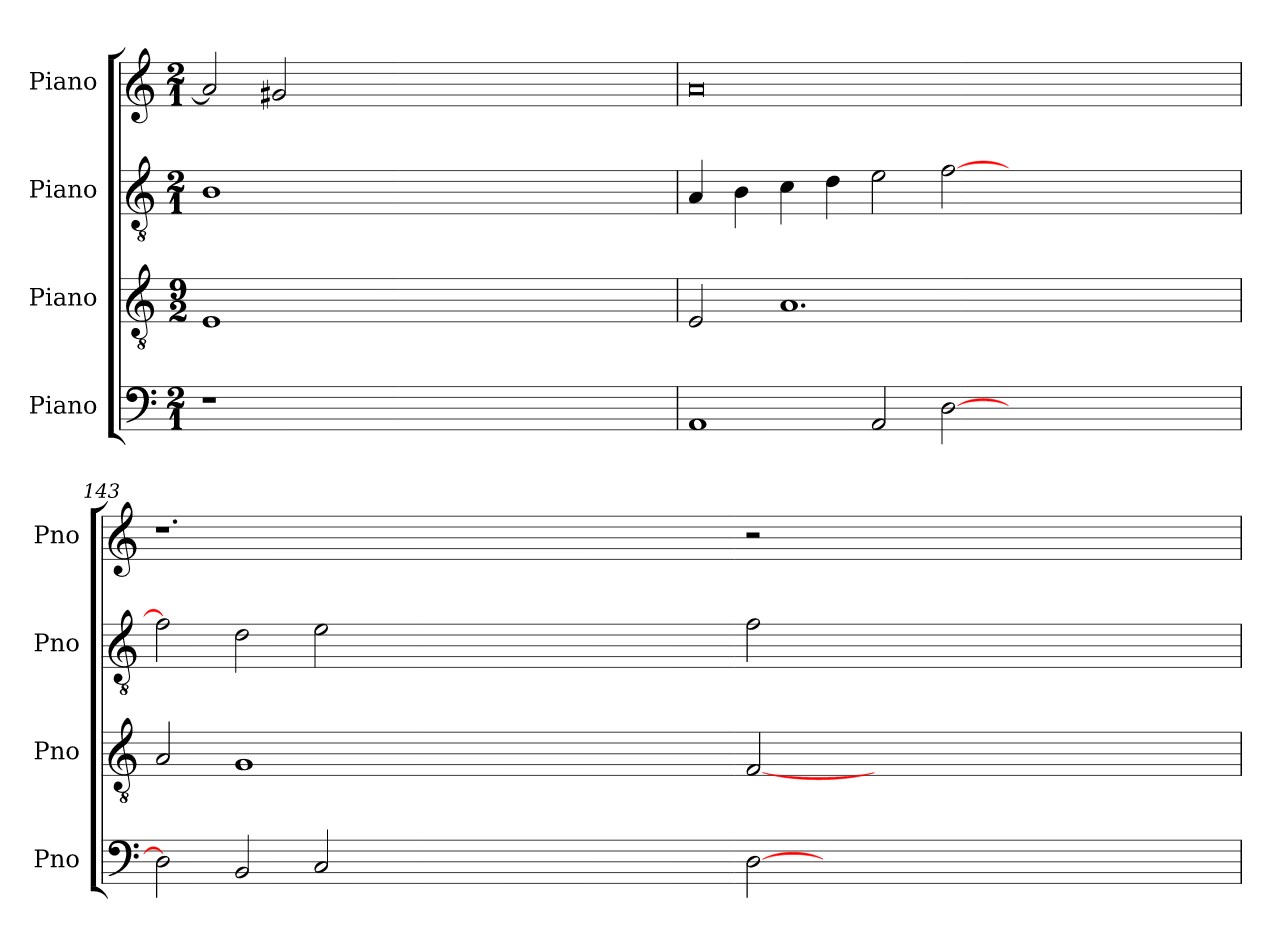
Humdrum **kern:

**kern	**kern	**kern	**kern
*part4	*part3	*part2	*part1
*staff4	*staff3	*staff2	*staff1
*I"Piano	*I"Piano	*I"Piano	*I"Piano
*I'Pno	*I'Pno	*I'Pno	*I'Pno
*clefF4	*clefGv2	*clefGv2	*clefG2
*k[]	*k[]	*k[]	*k[]
*M2/1	*M9/2	*M2/1	*M2/1
=	=	=	=
1r	1E	1B	2a/]
.	.	.	2g#X/
1ryy	2%7ryy	1ryy	1ryy
0ryy	.	0ryy	0ryy
2ryy	.	2ryy	2ryy
!!LO:LB:g=z
=142	=142	=142	=142
1AA	2E/	4A/	0a
.	.	4B\	.
.	1.A	4c\	.
.	.	4d\	.
2AA/	.	2e\	.
[2D\	.	[2f\	.
0ryy	0ryy	0ryy	0ryy
2ryy	2ryy	2ryy	2ryy
=143	=143	=143	=143
2D\]	2A/	2f\]	1.r
2BB/	1G	2d\	.
2C/	.	2e\	.
2ryy	0.ryy	2ryy	2ryy
0ryy	.	0ryy	0ryy
2ryy	.	2ryy	2ryy
!!LO:LB:g=z
=-	=-	=-	=-
[2D\	[2F/	2f\	2r
1.ryy	00ryy	1.ryy	1.ryy
0ryy	.	0ryy	0ryy
2ryy	.	2ryy	2ryy
=	=	=	=
*-	*-	*-	*-
